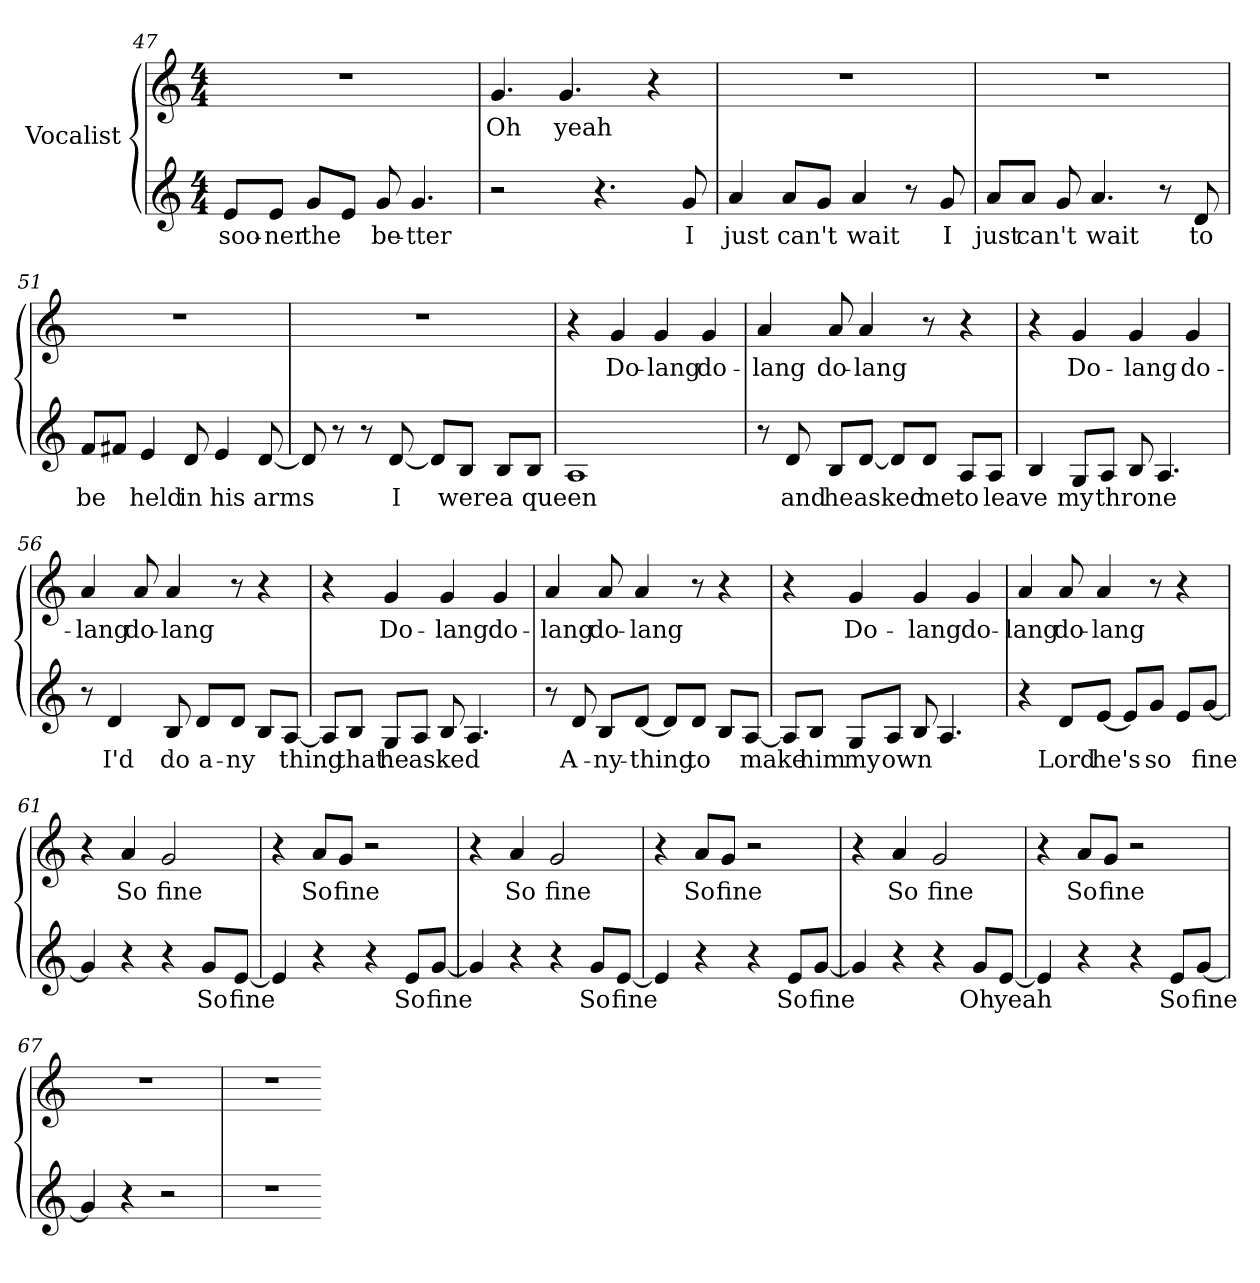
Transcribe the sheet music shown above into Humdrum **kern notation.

**kern	**text	**kern	**text
*part1	*part1	*part1	*part1
*staff2	*staff2	*staff1	*staff1
*I"Vocalist	*	*	*
*clefG2	*	*clefG2	*
*M4/4	*	*M4/4	*
=47	=47	=47	=47
8e/L	soo-	1r	.
8e/J	-ner	.	.
8g/L	the	.	.
8e/J	_	.	.
8g	be-	.	.
4.g	-tter	.	.
=48	=48	=48	=48
2r	.	4.g	Oh
.	.	4.g	yeah
4.r	.	.	.
.	.	4r	.
8g	I	.	.
=49	=49	=49	=49
4a	just	1r	.
8a/L	can't	.	.
8g/J	_	.	.
4a	wait	.	.
8r	.	.	.
8g	I	.	.
=50	=50	=50	=50
8a/L	just	1r	.
8a/J	can't	.	.
8g	_	.	.
4.a	wait	.	.
8r	.	.	.
8d	to	.	.
=51	=51	=51	=51
8f/L	be	1r	.
8f#X/J	_	.	.
4e	held	.	.
8d	in	.	.
4e	his	.	.
[8d	arms	.	.
=52	=52	=52	=52
8d]	_	1r	.
8r	.	.	.
8r	.	.	.
[8d	I	.	.
8d/L]	_	.	.
8B/J	were	.	.
8B/L	a	.	.
8B/J	queen	.	.
=53	=53	=53	=53
1A	_	4r	.
.	.	4g	Do-
.	.	4g	-lang
.	.	4g	do-
=54	=54	=54	=54
8r	.	4a	-lang
8d	and	.	.
8B/L	he	8a	do-
[8d/J	asked	4a	-lang
8d/L]	_	.	.
8d/J	me	8r	.
8A/L	to	4r	.
8A/J	leave	.	.
=55	=55	=55	=55
4B	_	4r	.
8G/L	my	4g	Do-
8A/J	throne	.	.
8B	_	4g	-lang
4.A	_	.	.
.	.	4g	do-
=56	=56	=56	=56
8r	.	4a	-lang
4d	I'd	.	.
.	.	8a	do-
8B	do	4a	-lang
8d/L	a-	.	.
8d/J	-ny-	8r	.
8B/L	_	4r	.
[8A/J	-thing	.	.
=57	=57	=57	=57
8A/L]	_	4r	.
8B/J	that	.	.
8G/L	he	4g	Do-
8A/J	asked	.	.
8B	_	4g	-lang
4.A	_	.	.
.	.	4g	do-
=58	=58	=58	=58
8r	.	4a	-lang
8d	A-	.	.
8B/L	-ny-	8a	do-
[8d/J	-thing	4a	-lang
8d/L]	_	.	.
8d/J	to	8r	.
8B/L	_	4r	.
[8A/J	make	.	.
=59	=59	=59	=59
8A/L]	_	4r	.
8B/J	him	.	.
8G/L	my	4g	Do-
8A/J	own	.	.
8B	_	4g	-lang
4.A	_	.	.
.	.	4g	do-
=60	=60	=60	=60
4r	.	4a	-lang
8d/L	Lord	8a	do-
[8e/J	he's	4a	-lang
8e/L]	_	.	.
8g/J	so	8r	.
8e/L	_	4r	.
[8g/J	fine	.	.
=61	=61	=61	=61
4g]	_	4r	.
4r	.	4a	So
4r	.	2g	fine
8g/L	So	.	.
[8e/J	fine	.	.
=62	=62	=62	=62
4e]	_	4r	.
4r	.	8a/L	So
.	.	8g/J	fine
4r	.	2r	.
8e/L	So	.	.
[8g/J	fine	.	.
=63	=63	=63	=63
4g]	_	4r	.
4r	.	4a	So
4r	.	2g	fine
8g/L	So	.	.
[8e/J	fine	.	.
=64	=64	=64	=64
4e]	_	4r	.
4r	.	8a/L	So
.	.	8g/J	fine
4r	.	2r	.
8e/L	So	.	.
[8g/J	fine	.	.
=65	=65	=65	=65
4g]	_	4r	.
4r	.	4a	So
4r	.	2g	fine
8g/L	Oh	.	.
[8e/J	yeah	.	.
=66	=66	=66	=66
4e]	_	4r	.
4r	.	8a/L	So
.	.	8g/J	fine
4r	.	2r	.
8e/L	So	.	.
[8g/J	fine	.	.
=67	=67	=67	=67
4g]	_	1r	.
4r	.	.	.
2r	.	.	.
=68	=68	=68	=68
1r	.	1r	.
=-	=-	=-	=-
*-	*-	*-	*-
